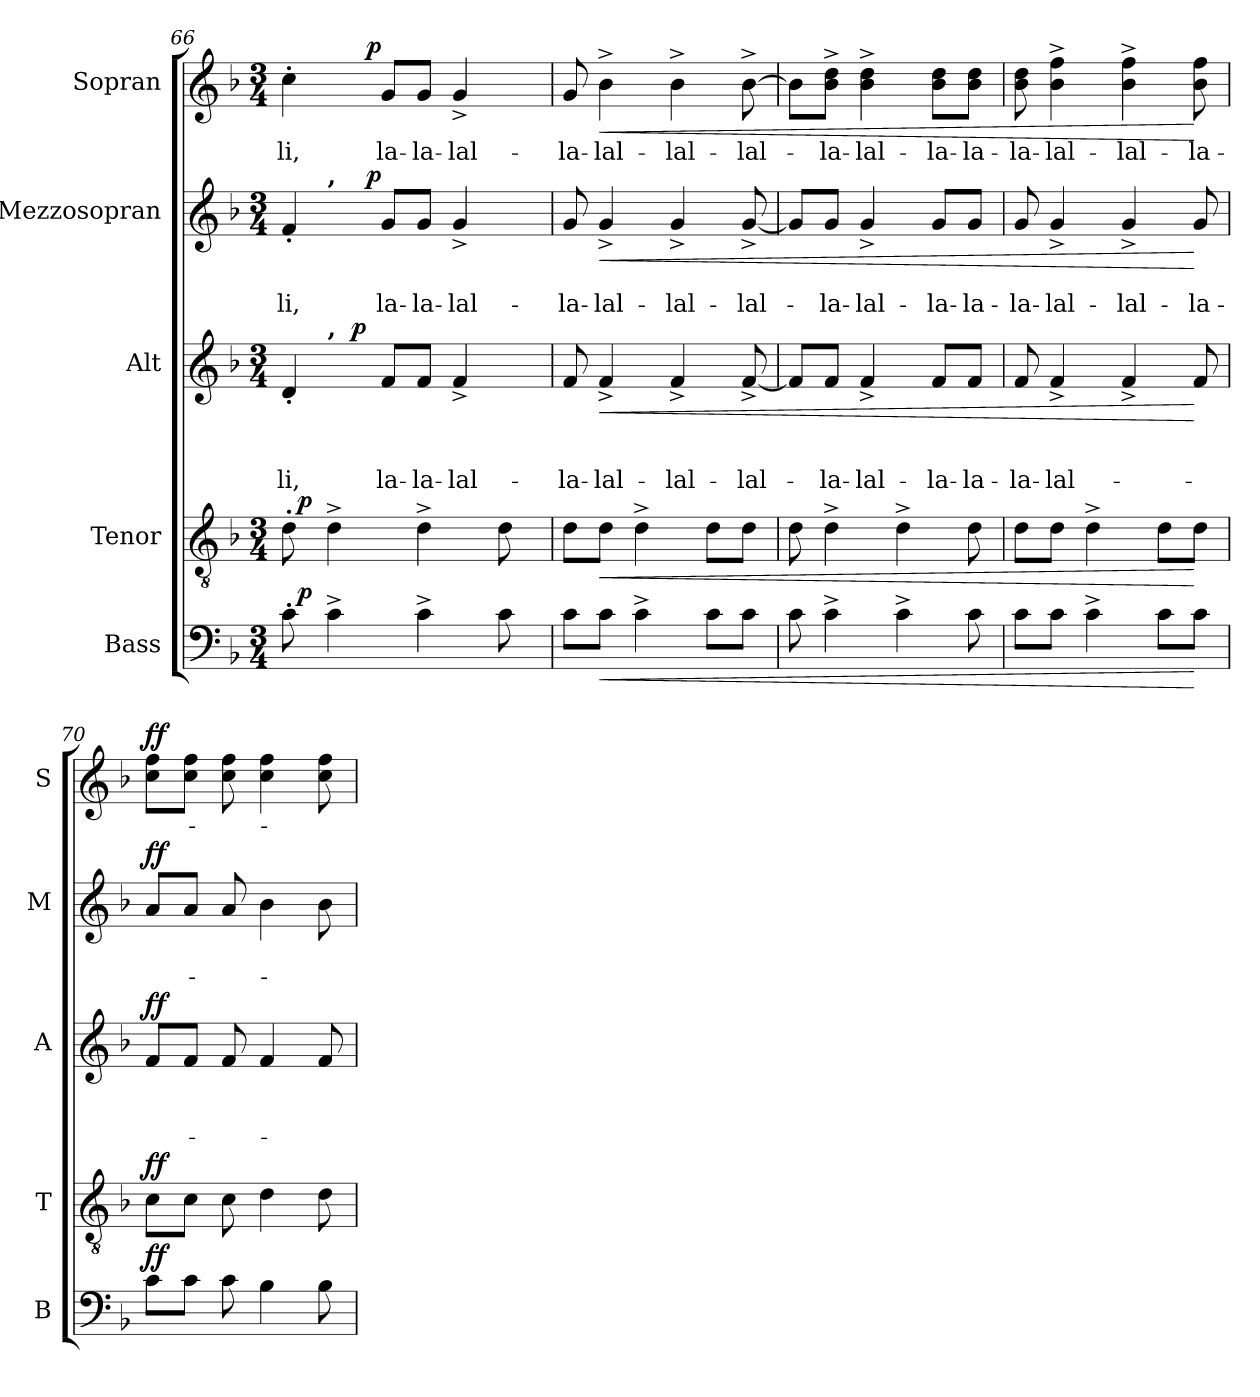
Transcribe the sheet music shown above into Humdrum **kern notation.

**kern	**dynam	**kern	**dynam	**kern	**text	**text	**text	**dynam	**kern	**text	**text	**dynam	**kern	**text	**dynam
*part5	*part5	*part4	*part4	*part3	*part3	*part3	*part3	*part3	*part2	*part2	*part2	*part2	*part1	*part1	*part1
*staff5	*staff5	*staff4	*staff4	*staff3	*staff3	*staff3	*staff3	*staff3	*staff2	*staff2	*staff2	*staff2	*staff1	*staff1	*staff1
*I"Bass	*	*I"Tenor	*	*I"Alt	*	*	*	*	*I"Mezzosopran	*	*	*	*I"Sopran	*	*
*I'B	*	*I'T	*	*I'A	*	*	*	*	*I'M	*	*	*	*I'S	*	*
*clefF4	*	*clefGv2	*	*clefG2	*	*	*	*	*clefG2	*	*	*	*clefG2	*	*
*k[b-]	*	*k[b-]	*	*k[b-]	*	*	*	*	*k[b-]	*	*	*	*k[b-]	*	*
*F:	*	*F:	*	*F:	*	*	*	*	*F:	*	*	*	*F:	*	*
*M3/4	*	*M3/4	*	*M3/4	*	*	*	*	*M3/4	*	*	*	*M3/4	*	*
=66	=66	=66	=66	=66	=66	=66	=66	=66	=66	=66	=66	=66	=66	=66	=66
!	!	!	!	!	!	!	!LO:LY:b	!	!	!	!LO:LY:b	!	!	!LO:LY:b	!
*^	*	*^	*	*^	*	*	*	*	*^	*	*	*	*^	*	*
*	*	*	*	*	*	*	*^	*	*	*	*	*	*^	*	*	*	*	*	*	*
8c'>\	32ryy	.	8d'>\	32ryy	.	4d'</	8.ryy	8ryy	.	.	-li,	.	4f'</	8..ryy	8ryy	.	-li,	.	4cc'>\	8..ryy	-li,	.
!	!	!LO:DY:a	!	!	!LO:DY:a	!	!	!	!	!	!	!	!	!	!	!	!	!	!	!	!	!
.	2ryy	p	.	2ryy	p	.	.	.	.	.	.	.	.	.	.	.	.	.	.	.	.	.
!	!	!	!	!	!	!	!	!	!	!	!	!	!	!	!LO:TX:a:B:t=,	!	!	!	!	!	!	!
!	!	!	!	!	!	!	!	!LO:TX:a:B:t=,	!	!	!	!	!	!	!	!	!	!	!	!	!	!
4c^>\	.	.	4d^>\	.	.	.	.	2ryy	.	.	.	.	.	.	2ryy	.	.	.	.	.	.	.
!	!	!	!	!	!	!	!	!	!	!	!	!LO:DY:a	!	!	!	!	!	!	!	!	!	!
.	.	.	.	.	.	.	2ryy	.	.	.	.	p	.	.	.	.	.	.	.	.	.	.
!	!	!	!	!	!	!	!	!	!	!	!	!	!	!	!	!	!	!LO:DY:a	!	!	!	!LO:DY:a
.	.	.	.	.	.	.	.	.	.	.	.	.	.	2ryy	.	.	.	p	.	2ryy	.	p
!	!	!	!	!	!	!	!	!	!	!	!LO:LY:b	!	!	!	!	!	!LO:LY:b	!	!	!	!LO:LY:b	!
.	.	.	.	.	.	8f/L	.	.	.	.	la-	.	8g/L	.	.	.	la-	.	8g/L	.	la-	.
!	!	!	!	!	!	!	!	!	!	!	!LO:LY:b	!	!	!	!	!	!LO:LY:b	!	!	!	!LO:LY:b	!
4c^>\	.	.	4d^>\	.	.	8f/J	.	.	.	.	-la-	.	8g/J	.	.	.	-la-	.	8g/J	.	-la-	.
!	!	!	!	!	!	!	!	!	!	!	!LO:LY:b	!	!	!	!	!	!LO:LY:b	!	!	!	!LO:LY:b	!
.	.	.	.	.	.	4f^</	.	.	.	.	-lal-	.	4g^</	.	.	.	-lal-	.	4g^</	.	-lal-	.
.	8..ryy	.	.	8..ryy	.	.	.	.	.	.	.	.	.	.	.	.	.	.	.	.	.	.
8c\	.	.	8d\	.	.	.	.	8ryy	.	.	.	.	.	.	8ryy	.	.	.	.	.	.	.
.	.	.	.	.	.	.	16ryy	.	.	.	.	.	.	.	.	.	.	.	.	.	.	.
.	.	.	.	.	.	.	.	.	.	.	.	.	.	32ryy	.	.	.	.	.	32ryy	.	.
!!LO:LB:g=z
=67	=67	=67	=67	=67	=67	=67	=67	=67	=67	=67	=67	=67	=67	=67	=67	=67	=67	=67	=67	=67	=67	=67
!	!	!	!	!	!	!	!	!	!	!	!LO:LY:b	!	!	!	!	!	!LO:LY:b	!	!	!	!LO:LY:b	!
*v	*v	*	*	*	*	*v	*v	*v	*	*	*	*	*v	*v	*v	*	*	*	*v	*v	*	*
*	*	*v	*v	*	*	*	*	*	*	*	*	*	*	*	*	*
8c\L	.	8d\L	.	8f/	.	.	-la-	.	8g/	.	-la-	.	8g/	-la-	.
!	!LO:HP:b	!	!LO:HP:b	!	!	!	!LO:LY:b	!LO:HP:b	!	!	!LO:LY:b	!LO:HP:b	!	!LO:LY:b	!LO:HP:b
8c\J	<	8d\J	<	4f^</	.	.	-lal-	<	4g^</	.	-lal-	<	4b-^>\	-lal-	<
4c^>\	.	4d^>\	.	.	.	.	.	.	.	.	.	.	.	.	.
!	!	!	!	!	!	!	!LO:LY:b	!	!	!	!LO:LY:b	!	!	!LO:LY:b	!
.	.	.	.	4f^</	.	.	-lal-	.	4g^</	.	-lal-	.	4b-^>\	-lal-	.
8c\L	.	8d\L	.	.	.	.	.	.	.	.	.	.	.	.	.
!	!	!	!	!	!	!	!LO:LY:b	!	!	!	!LO:LY:b	!	!	!LO:LY:b	!
8c\J	.	8d\J	.	[<8f^</	.	.	-lal-	.	[<8g^</	.	-lal-	.	[>8b-^>\	-lal-	.
=68	=68	=68	=68	=68	=68	=68	=68	=68	=68	=68	=68	=68	=68	=68	=68
8c\	.	8d\	.	8f/L]	.	.	.	.	8g/L]	.	.	.	8b-\L]	.	.
!	!	!	!	!	!	!	!LO:LY:b	!	!	!	!LO:LY:b	!	!	!LO:LY:b	!
4c^>\	.	4d^>\	.	8f/J	.	.	-la-	.	8g/J	.	-la-	.	8b-\^> 8dd\^>J	-la-	.
!	!	!	!	!	!	!	!LO:LY:b	!	!	!	!LO:LY:b	!	!	!LO:LY:b	!
.	.	.	.	4f^</	.	.	-lal-	.	4g^</	.	-lal-	.	4b-\^> 4dd\^>	-lal-	.
4c^>\	.	4d^>\	.	.	.	.	.	.	.	.	.	.	.	.	.
!	!	!	!	!	!	!	!LO:LY:b	!	!	!	!LO:LY:b	!	!	!LO:LY:b	!
.	.	.	.	8f/L	.	.	-la-	.	8g/L	.	-la-	.	8b-\ 8dd\L	-la-	.
!	!	!	!	!	!	!	!LO:LY:b	!	!	!	!LO:LY:b	!	!	!LO:LY:b	!
8c\	.	8d\	.	8f/J	.	.	-la-	.	8g/J	.	-la-	.	8b-\ 8dd\J	-la-	.
=69	=69	=69	=69	=69	=69	=69	=69	=69	=69	=69	=69	=69	=69	=69	=69
!	!	!	!	!	!	!	!LO:LY:b	!	!	!	!LO:LY:b	!	!	!LO:LY:b	!
8c\L	.	8d\L	.	8f/	.	.	-la-	.	8g/	.	-la-	.	8b-\ 8dd\	-la-	.
!	!	!	!	!	!	!	!LO:LY:b	!	!	!	!LO:LY:b	!	!	!LO:LY:b	!
8c\J	.	8d\J	.	4f^</	.	.	-lal-	.	4g^</	.	-lal-	.	4b-\^> 4ff\^>	-lal-	.
4c^>\	.	4d^>\	.	.	.	.	.	.	.	.	.	.	.	.	.
!	!	!	!	!	!	!	!	!	!	!	!LO:LY:b	!	!	!LO:LY:b	!
.	.	.	.	4f^</	.	.	.	.	4g^</	.	-lal-	.	4b-\^> 4ff\^>	-lal-	.
8c\L	.	8d\L	.	.	.	.	.	.	.	.	.	.	.	.	.
!	!	!	!	!	!	!	!	!	!	!	!LO:LY:b	!	!	!LO:LY:b	!
8c\J	[	8d\J	[	8f/	.	.	.	[	8g/	.	-la-	[	8b-\ 8ff\	-la-	[
!!LO:PB:g=z
=70	=70	=70	=70	=70	=70	=70	=70	=70	=70	=70	=70	=70	=70	=70	=70
!	!LO:DY:a	!	!LO:DY:a	!	!	!	!	!LO:DY:a	!	!	!	!LO:DY:a	!	!	!LO:DY:a
8c\L	ff	8c\L	ff	8f/L	.	.	.	ff	8a/L	.	.	ff	8cc\ 8ff\L	.	ff
8c\J	.	8c\J	.	8f/J	.	.	.	.	8a/J	.	.	.	8cc\ 8ff\J	.	.
8c\	.	8c\	.	8f/	.	.	.	.	8a/	.	.	.	8cc\ 8ff\	.	.
4B-\	.	4d\	.	4f/	.	.	.	.	4b-\	.	.	.	4cc\ 4ff\	.	.
8B-\	.	8d\	.	8f/	.	.	.	.	8b-\	.	.	.	8cc\ 8ff\	.	.
=	=	=	=	=	=	=	=	=	=	=	=	=	=	=	=
*-	*-	*-	*-	*-	*-	*-	*-	*-	*-	*-	*-	*-	*-	*-	*-
